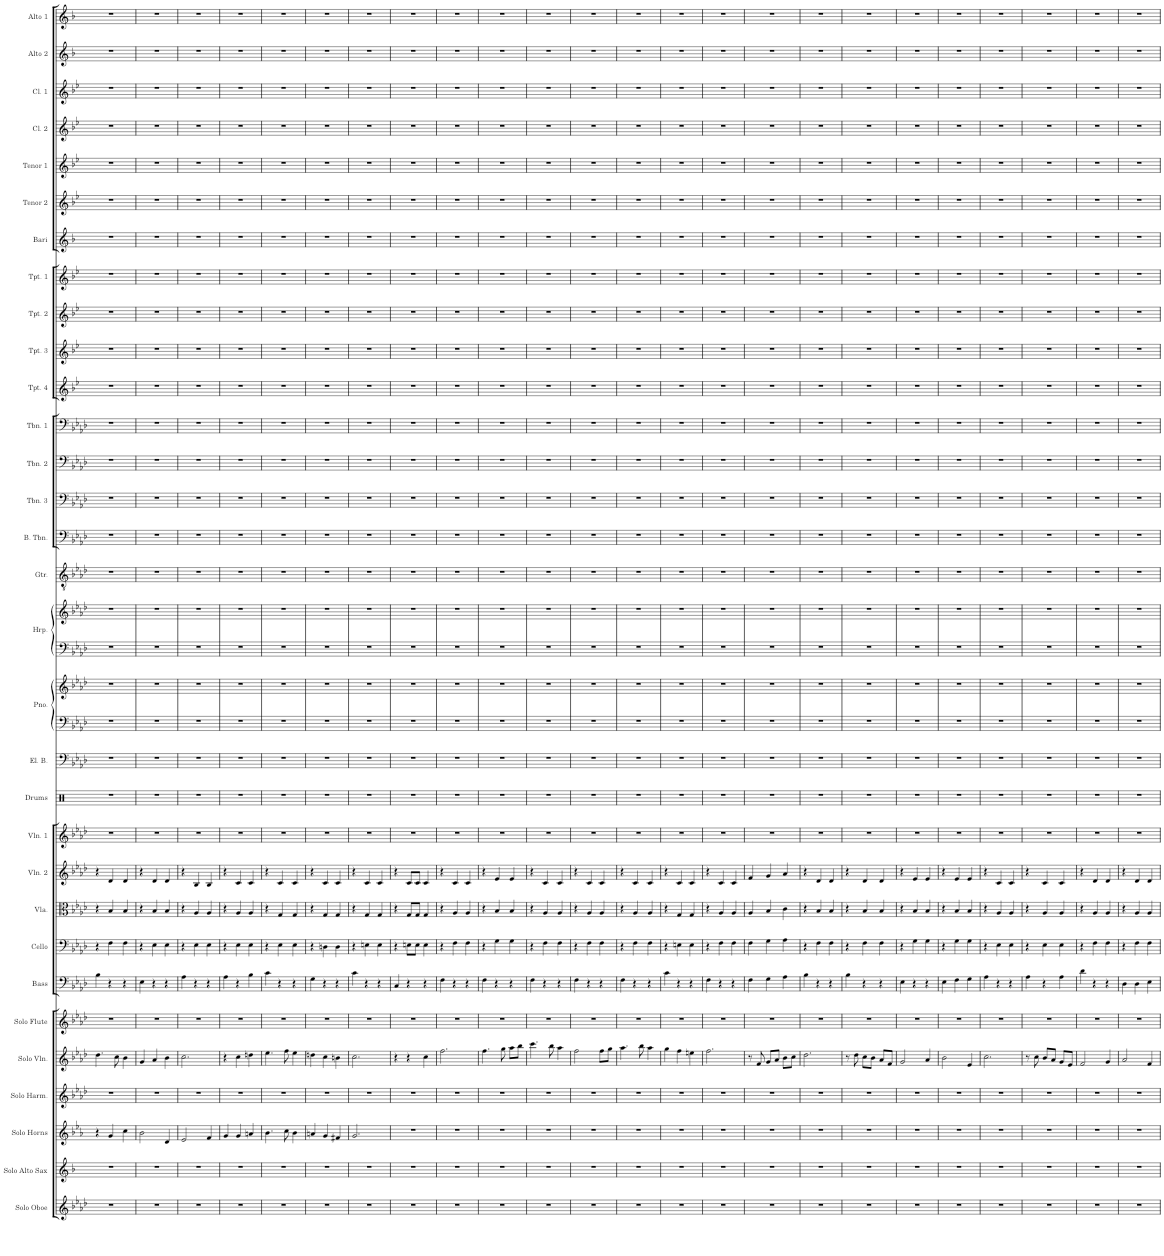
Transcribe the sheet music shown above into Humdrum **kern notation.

**kern	**kern	**kern	**kern	**kern	**kern	**kern	**kern	**kern	**kern	**kern	**kern	**kern	**kern	**kern	**kern	**kern	**kern	**kern	**kern	**kern	**kern	**kern	**kern	**kern	**kern	**kern	**kern	**kern	**kern	**kern	**kern	**kern
*part31	*part30	*part29	*part28	*part27	*part26	*part25	*part24	*part23	*part22	*part21	*part20	*part19	*part18	*part18	*part17	*part17	*part16	*part15	*part14	*part13	*part12	*part11	*part10	*part9	*part8	*part7	*part6	*part5	*part4	*part3	*part2	*part1
*staff33	*staff32	*staff31	*staff30	*staff29	*staff28	*staff27	*staff26	*staff25	*staff24	*staff23	*staff22	*staff21	*staff20	*staff19	*staff18	*staff17	*staff16	*staff15	*staff14	*staff13	*staff12	*staff11	*staff10	*staff9	*staff8	*staff7	*staff6	*staff5	*staff4	*staff3	*staff2	*staff1
*I"Solo Oboe (Therion)	*I"Solo Alto Saxophone (Alfyn)	*I"Solo F Horns (3) (Olberic)	*I"Solo Harmonica (Tressa)	*I"Solo Violin (Cyrus, Primrose)	*I"Solo Flute (Ophilia), Alto Flute (Therion)	*I"Bass	*I"Cello	*I"Viola	*I"Violin 2	*I"Violin 1	*I"Drums	*I"Electric Bass	*I"Piano (H'aanit)	*	*I"Harp (acc, Primrose)	*	*I"Guitar	*I"Bass Trombone	*I"Trombone 3	*I"Trombone 2	*I"Trombone 1	*I"Trumpet 4	*I"Trumpet 3	*I"Trumpet 2	*I"Trumpet 1	*I"Bari Sax	*I"Tenor Sax 2	*I"Tenor Sax 1	*I"Clarinet 2	*I"Clarinet 1	*I"Alto Sax 2	*I"Alto Sax 1
*I'Solo Oboe	*I'Solo Alto Sax	*I'Solo Horns	*I'Solo Harm.	*I'Solo Vln.	*I'Solo Flute	*I'Bass	*I'Cello	*I'Vla.	*I'Vln. 2	*I'Vln. 1	*I'Drums	*I'El. B.	*I'Pno.	*	*I'Hrp.	*	*I'Gtr.	*I'B. Tbn.	*I'Tbn. 3	*I'Tbn. 2	*I'Tbn. 1	*I'Tpt. 4	*I'Tpt. 3	*I'Tpt. 2	*I'Tpt. 1	*I'Bari	*I'Tenor 2	*I'Tenor 1	*I'Cl. 2	*I'Cl. 1	*I'Alto 2	*I'Alto 1
!!LO:PB:g=z
*clefG2	*clefG2	*clefG2	*clefG2	*clefG2	*clefG2	*clefF4	*clefF4	*clefC3	*clefG2	*clefG2	*clefX	*clefF4	*clefF4	*clefG2	*clefF4	*clefG2	*clefGv2	*clefF4	*clefF4	*clefF4	*clefF4	*clefG2	*clefG2	*clefG2	*clefG2	*clefG2	*clefG2	*clefG2	*clefG2	*clefG2	*clefG2	*clefG2
*	*Trd5c9	*Trd4c7	*	*	*	*Trd7c12	*	*	*	*	*	*Trd7c12	*	*	*	*	*	*	*	*	*	*Trd1c2	*Trd1c2	*Trd1c2	*Trd1c2	*Trd12c21	*Trd8c14	*Trd8c14	*Trd1c2	*Trd1c2	*Trd5c9	*Trd5c9
*k[b-e-a-d-]	*k[b-]	*k[b-e-a-]	*k[b-e-a-d-]	*k[b-e-a-d-]	*k[b-e-a-d-]	*k[b-e-a-d-]	*k[b-e-a-d-]	*k[b-e-a-d-]	*k[b-e-a-d-]	*k[b-e-a-d-]	*k[]	*k[b-e-a-d-]	*k[b-e-a-d-]	*k[b-e-a-d-]	*k[b-e-a-d-]	*k[b-e-a-d-]	*k[b-e-a-d-]	*k[b-e-a-d-]	*k[b-e-a-d-]	*k[b-e-a-d-]	*k[b-e-a-d-]	*k[b-e-]	*k[b-e-]	*k[b-e-]	*k[b-e-]	*k[b-]	*k[b-e-]	*k[b-e-]	*k[b-e-]	*k[b-e-]	*k[b-]	*k[b-]
*M3/4	*M3/4	*M3/4	*M3/4	*M3/4	*M3/4	*M3/4	*M3/4	*M3/4	*M3/4	*M3/4	*M3/4	*M3/4	*M3/4	*M3/4	*M3/4	*M3/4	*M3/4	*M3/4	*M3/4	*M3/4	*M3/4	*M3/4	*M3/4	*M3/4	*M3/4	*M3/4	*M3/4	*M3/4	*M3/4	*M3/4	*M3/4	*M3/4
=84	=84	=84	=84	=84	=84	=84	=84	=84	=84	=84	=84	=84	=84	=84	=84	=84	=84	=84	=84	=84	=84	=84	=84	=84	=84	=84	=84	=84	=84	=84	=84	=84
2.r	2.r	4r	2.r	4.dd-\	2.r	4B-\	4r	4r	4r	2.r	2.r	2.r	2.r	2.r	2.r	2.r	2.r	2.r	2.r	2.r	2.r	2.r	2.r	2.r	2.r	2.r	2.r	2.r	2.r	2.r	2.r	2.r
.	.	4g/	.	.	.	4r	4F\	4B-/	4d-/	.	.	.	.	.	.	.	.	.	.	.	.	.	.	.	.	.	.	.	.	.	.	.
.	.	.	.	8cc\	.	.	.	.	.	.	.	.	.	.	.	.	.	.	.	.	.	.	.	.	.	.	.	.	.	.	.	.
.	.	4cc\	.	4b-\	.	4r	4F\	4B-/	4d-/	.	.	.	.	.	.	.	.	.	.	.	.	.	.	.	.	.	.	.	.	.	.	.
=85	=85	=85	=85	=85	=85	=85	=85	=85	=85	=85	=85	=85	=85	=85	=85	=85	=85	=85	=85	=85	=85	=85	=85	=85	=85	=85	=85	=85	=85	=85	=85	=85
2.r	2.r	2b-\	2.r	4g/	2.r	4E-\	4r	4r	4r	2.r	2.r	2.r	2.r	2.r	2.r	2.r	2.r	2.r	2.r	2.r	2.r	2.r	2.r	2.r	2.r	2.r	2.r	2.r	2.r	2.r	2.r	2.r
.	.	.	.	4a-/	.	4r	4E-\	4B-/	4d-/	.	.	.	.	.	.	.	.	.	.	.	.	.	.	.	.	.	.	.	.	.	.	.
.	.	4d/	.	4b-\	.	4r	4E-\	4B-/	4d-/	.	.	.	.	.	.	.	.	.	.	.	.	.	.	.	.	.	.	.	.	.	.	.
=86	=86	=86	=86	=86	=86	=86	=86	=86	=86	=86	=86	=86	=86	=86	=86	=86	=86	=86	=86	=86	=86	=86	=86	=86	=86	=86	=86	=86	=86	=86	=86	=86
2.r	2.r	2e-/	2.r	2.cc\	2.r	4A-\	4r	4r	4r	2.r	2.r	2.r	2.r	2.r	2.r	2.r	2.r	2.r	2.r	2.r	2.r	2.r	2.r	2.r	2.r	2.r	2.r	2.r	2.r	2.r	2.r	2.r
.	.	.	.	.	.	4r	4E-\	4A-/	4B-/	.	.	.	.	.	.	.	.	.	.	.	.	.	.	.	.	.	.	.	.	.	.	.
.	.	4f/	.	.	.	4r	4E-\	4A-/	4B-/	.	.	.	.	.	.	.	.	.	.	.	.	.	.	.	.	.	.	.	.	.	.	.
=87	=87	=87	=87	=87	=87	=87	=87	=87	=87	=87	=87	=87	=87	=87	=87	=87	=87	=87	=87	=87	=87	=87	=87	=87	=87	=87	=87	=87	=87	=87	=87	=87
2.r	2.r	4g/	2.r	4r	2.r	4A-\	4r	4r	4r	2.r	2.r	2.r	2.r	2.r	2.r	2.r	2.r	2.r	2.r	2.r	2.r	2.r	2.r	2.r	2.r	2.r	2.r	2.r	2.r	2.r	2.r	2.r
.	.	4g/	.	4cc\	.	4r	4E-\	4A-/	4c/	.	.	.	.	.	.	.	.	.	.	.	.	.	.	.	.	.	.	.	.	.	.	.
.	.	4an/	.	4ddn\	.	4B-\	4E-\	4A-/	4c/	.	.	.	.	.	.	.	.	.	.	.	.	.	.	.	.	.	.	.	.	.	.	.
=88	=88	=88	=88	=88	=88	=88	=88	=88	=88	=88	=88	=88	=88	=88	=88	=88	=88	=88	=88	=88	=88	=88	=88	=88	=88	=88	=88	=88	=88	=88	=88	=88
2.r	2.r	4.b-\	2.r	4.ee-\	2.r	4c\	4r	4r	4r	2.r	2.r	2.r	2.r	2.r	2.r	2.r	2.r	2.r	2.r	2.r	2.r	2.r	2.r	2.r	2.r	2.r	2.r	2.r	2.r	2.r	2.r	2.r
.	.	.	.	.	.	4r	4E-\	4G/	4c/	.	.	.	.	.	.	.	.	.	.	.	.	.	.	.	.	.	.	.	.	.	.	.
.	.	8cc\	.	8ff\	.	.	.	.	.	.	.	.	.	.	.	.	.	.	.	.	.	.	.	.	.	.	.	.	.	.	.	.
.	.	4b-\	.	4ee-\	.	4r	4E-\	4G/	4c/	.	.	.	.	.	.	.	.	.	.	.	.	.	.	.	.	.	.	.	.	.	.	.
=89	=89	=89	=89	=89	=89	=89	=89	=89	=89	=89	=89	=89	=89	=89	=89	=89	=89	=89	=89	=89	=89	=89	=89	=89	=89	=89	=89	=89	=89	=89	=89	=89
2.r	2.r	4an/	2.r	4ddn\	2.r	4G\	4r	4r	4r	2.r	2.r	2.r	2.r	2.r	2.r	2.r	2.r	2.r	2.r	2.r	2.r	2.r	2.r	2.r	2.r	2.r	2.r	2.r	2.r	2.r	2.r	2.r
.	.	4g/	.	4cc\	.	4r	4Dn\	4G/	4c/	.	.	.	.	.	.	.	.	.	.	.	.	.	.	.	.	.	.	.	.	.	.	.
.	.	4f#X/	.	4bn\	.	4r	4D\	4G/	4c/	.	.	.	.	.	.	.	.	.	.	.	.	.	.	.	.	.	.	.	.	.	.	.
=90	=90	=90	=90	=90	=90	=90	=90	=90	=90	=90	=90	=90	=90	=90	=90	=90	=90	=90	=90	=90	=90	=90	=90	=90	=90	=90	=90	=90	=90	=90	=90	=90
2.r	2.r	2.g/	2.r	2.cc\	2.r	4c\	4r	4r	4r	2.r	2.r	2.r	2.r	2.r	2.r	2.r	2.r	2.r	2.r	2.r	2.r	2.r	2.r	2.r	2.r	2.r	2.r	2.r	2.r	2.r	2.r	2.r
.	.	.	.	.	.	4r	4En\	4G/	4c/	.	.	.	.	.	.	.	.	.	.	.	.	.	.	.	.	.	.	.	.	.	.	.
.	.	.	.	.	.	4r	4E\	4G/	4c/	.	.	.	.	.	.	.	.	.	.	.	.	.	.	.	.	.	.	.	.	.	.	.
=91	=91	=91	=91	=91	=91	=91	=91	=91	=91	=91	=91	=91	=91	=91	=91	=91	=91	=91	=91	=91	=91	=91	=91	=91	=91	=91	=91	=91	=91	=91	=91	=91
2.r	2.r	2.r	2.r	4r	2.r	4C/	4r	4r	4r	2.r	2.r	2.r	2.r	2.r	2.r	2.r	2.r	2.r	2.r	2.r	2.r	2.r	2.r	2.r	2.r	2.r	2.r	2.r	2.r	2.r	2.r	2.r
.	.	.	.	4r	.	4r	8En\L	8G/L	8c/L	.	.	.	.	.	.	.	.	.	.	.	.	.	.	.	.	.	.	.	.	.	.	.
.	.	.	.	.	.	.	8E\J	8G/J	8c/J	.	.	.	.	.	.	.	.	.	.	.	.	.	.	.	.	.	.	.	.	.	.	.
.	.	.	.	4cc\	.	4r	4E\	4G/	4c/	.	.	.	.	.	.	.	.	.	.	.	.	.	.	.	.	.	.	.	.	.	.	.
=92	=92	=92	=92	=92	=92	=92	=92	=92	=92	=92	=92	=92	=92	=92	=92	=92	=92	=92	=92	=92	=92	=92	=92	=92	=92	=92	=92	=92	=92	=92	=92	=92
2.r	2.r	2.r	2.r	2.ff\	2.r	4F\	4r	4r	4r	2.r	2.r	2.r	2.r	2.r	2.r	2.r	2.r	2.r	2.r	2.r	2.r	2.r	2.r	2.r	2.r	2.r	2.r	2.r	2.r	2.r	2.r	2.r
.	.	.	.	.	.	4r	4F\	4A-/	4c/	.	.	.	.	.	.	.	.	.	.	.	.	.	.	.	.	.	.	.	.	.	.	.
.	.	.	.	.	.	4r	4F\	4A-/	4c/	.	.	.	.	.	.	.	.	.	.	.	.	.	.	.	.	.	.	.	.	.	.	.
=93	=93	=93	=93	=93	=93	=93	=93	=93	=93	=93	=93	=93	=93	=93	=93	=93	=93	=93	=93	=93	=93	=93	=93	=93	=93	=93	=93	=93	=93	=93	=93	=93
2.r	2.r	2.r	2.r	4.ff\	2.r	4F\	4r	4r	4r	2.r	2.r	2.r	2.r	2.r	2.r	2.r	2.r	2.r	2.r	2.r	2.r	2.r	2.r	2.r	2.r	2.r	2.r	2.r	2.r	2.r	2.r	2.r
.	.	.	.	.	.	4r	4G\	4B-/	4e-/	.	.	.	.	.	.	.	.	.	.	.	.	.	.	.	.	.	.	.	.	.	.	.
.	.	.	.	8gg\	.	.	.	.	.	.	.	.	.	.	.	.	.	.	.	.	.	.	.	.	.	.	.	.	.	.	.	.
.	.	.	.	8aa-\L	.	4r	4G\	4B-/	4e-/	.	.	.	.	.	.	.	.	.	.	.	.	.	.	.	.	.	.	.	.	.	.	.
.	.	.	.	8bb-\J	.	.	.	.	.	.	.	.	.	.	.	.	.	.	.	.	.	.	.	.	.	.	.	.	.	.	.	.
=94	=94	=94	=94	=94	=94	=94	=94	=94	=94	=94	=94	=94	=94	=94	=94	=94	=94	=94	=94	=94	=94	=94	=94	=94	=94	=94	=94	=94	=94	=94	=94	=94
2.r	2.r	2.r	2.r	4.ccc\	2.r	4F\	4r	4r	4r	2.r	2.r	2.r	2.r	2.r	2.r	2.r	2.r	2.r	2.r	2.r	2.r	2.r	2.r	2.r	2.r	2.r	2.r	2.r	2.r	2.r	2.r	2.r
.	.	.	.	.	.	4r	4F\	4A-/	4c/	.	.	.	.	.	.	.	.	.	.	.	.	.	.	.	.	.	.	.	.	.	.	.
.	.	.	.	8bb-\	.	.	.	.	.	.	.	.	.	.	.	.	.	.	.	.	.	.	.	.	.	.	.	.	.	.	.	.
.	.	.	.	4aa-\	.	4r	4F\	4A-/	4c/	.	.	.	.	.	.	.	.	.	.	.	.	.	.	.	.	.	.	.	.	.	.	.
=95	=95	=95	=95	=95	=95	=95	=95	=95	=95	=95	=95	=95	=95	=95	=95	=95	=95	=95	=95	=95	=95	=95	=95	=95	=95	=95	=95	=95	=95	=95	=95	=95
2.r	2.r	2.r	2.r	2ff\	2.r	4F\	4r	4r	4r	2.r	2.r	2.r	2.r	2.r	2.r	2.r	2.r	2.r	2.r	2.r	2.r	2.r	2.r	2.r	2.r	2.r	2.r	2.r	2.r	2.r	2.r	2.r
.	.	.	.	.	.	4r	4F\	4A-/	4c/	.	.	.	.	.	.	.	.	.	.	.	.	.	.	.	.	.	.	.	.	.	.	.
.	.	.	.	8ff\L	.	4r	4F\	4A-/	4c/	.	.	.	.	.	.	.	.	.	.	.	.	.	.	.	.	.	.	.	.	.	.	.
.	.	.	.	8gg\J	.	.	.	.	.	.	.	.	.	.	.	.	.	.	.	.	.	.	.	.	.	.	.	.	.	.	.	.
=96	=96	=96	=96	=96	=96	=96	=96	=96	=96	=96	=96	=96	=96	=96	=96	=96	=96	=96	=96	=96	=96	=96	=96	=96	=96	=96	=96	=96	=96	=96	=96	=96
2.r	2.r	2.r	2.r	4.aa-\	2.r	4F\	4r	4r	4r	2.r	2.r	2.r	2.r	2.r	2.r	2.r	2.r	2.r	2.r	2.r	2.r	2.r	2.r	2.r	2.r	2.r	2.r	2.r	2.r	2.r	2.r	2.r
.	.	.	.	.	.	4r	4F\	4A-/	4c/	.	.	.	.	.	.	.	.	.	.	.	.	.	.	.	.	.	.	.	.	.	.	.
.	.	.	.	8bb-\	.	.	.	.	.	.	.	.	.	.	.	.	.	.	.	.	.	.	.	.	.	.	.	.	.	.	.	.
.	.	.	.	4aa-\	.	4r	4F\	4A-/	4c/	.	.	.	.	.	.	.	.	.	.	.	.	.	.	.	.	.	.	.	.	.	.	.
=97	=97	=97	=97	=97	=97	=97	=97	=97	=97	=97	=97	=97	=97	=97	=97	=97	=97	=97	=97	=97	=97	=97	=97	=97	=97	=97	=97	=97	=97	=97	=97	=97
2.r	2.r	2.r	2.r	4gg\	2.r	4c\	4r	4r	4r	2.r	2.r	2.r	2.r	2.r	2.r	2.r	2.r	2.r	2.r	2.r	2.r	2.r	2.r	2.r	2.r	2.r	2.r	2.r	2.r	2.r	2.r	2.r
.	.	.	.	4ff\	.	4r	4En\	4G/	4c/	.	.	.	.	.	.	.	.	.	.	.	.	.	.	.	.	.	.	.	.	.	.	.
.	.	.	.	4een\	.	4r	4E\	4G/	4c/	.	.	.	.	.	.	.	.	.	.	.	.	.	.	.	.	.	.	.	.	.	.	.
=98	=98	=98	=98	=98	=98	=98	=98	=98	=98	=98	=98	=98	=98	=98	=98	=98	=98	=98	=98	=98	=98	=98	=98	=98	=98	=98	=98	=98	=98	=98	=98	=98
2.r	2.r	2.r	2.r	2.ff\	2.r	4F\	4r	4r	4r	2.r	2.r	2.r	2.r	2.r	2.r	2.r	2.r	2.r	2.r	2.r	2.r	2.r	2.r	2.r	2.r	2.r	2.r	2.r	2.r	2.r	2.r	2.r
.	.	.	.	.	.	4r	4F\	4A-/	4c/	.	.	.	.	.	.	.	.	.	.	.	.	.	.	.	.	.	.	.	.	.	.	.
.	.	.	.	.	.	4r	4F\	4A-/	4c/	.	.	.	.	.	.	.	.	.	.	.	.	.	.	.	.	.	.	.	.	.	.	.
=99	=99	=99	=99	=99	=99	=99	=99	=99	=99	=99	=99	=99	=99	=99	=99	=99	=99	=99	=99	=99	=99	=99	=99	=99	=99	=99	=99	=99	=99	=99	=99	=99
2.r	2.r	2.r	2.r	8r	2.r	4F\	4F\	4A-/	4f/	2.r	2.r	2.r	2.r	2.r	2.r	2.r	2.r	2.r	2.r	2.r	2.r	2.r	2.r	2.r	2.r	2.r	2.r	2.r	2.r	2.r	2.r	2.r
.	.	.	.	8f/	.	.	.	.	.	.	.	.	.	.	.	.	.	.	.	.	.	.	.	.	.	.	.	.	.	.	.	.
.	.	.	.	8g/L	.	4G\	4G\	4B-/	4g/	.	.	.	.	.	.	.	.	.	.	.	.	.	.	.	.	.	.	.	.	.	.	.
.	.	.	.	8a-/J	.	.	.	.	.	.	.	.	.	.	.	.	.	.	.	.	.	.	.	.	.	.	.	.	.	.	.	.
.	.	.	.	8b-\L	.	4A-\	4A-\	4c\	4a-/	.	.	.	.	.	.	.	.	.	.	.	.	.	.	.	.	.	.	.	.	.	.	.
.	.	.	.	8cc\J	.	.	.	.	.	.	.	.	.	.	.	.	.	.	.	.	.	.	.	.	.	.	.	.	.	.	.	.
=100	=100	=100	=100	=100	=100	=100	=100	=100	=100	=100	=100	=100	=100	=100	=100	=100	=100	=100	=100	=100	=100	=100	=100	=100	=100	=100	=100	=100	=100	=100	=100	=100
2.r	2.r	2.r	2.r	2.dd-\	2.r	4B-\	4r	4r	4r	2.r	2.r	2.r	2.r	2.r	2.r	2.r	2.r	2.r	2.r	2.r	2.r	2.r	2.r	2.r	2.r	2.r	2.r	2.r	2.r	2.r	2.r	2.r
.	.	.	.	.	.	4r	4F\	4B-/	4d-/	.	.	.	.	.	.	.	.	.	.	.	.	.	.	.	.	.	.	.	.	.	.	.
.	.	.	.	.	.	4r	4F\	4B-/	4d-/	.	.	.	.	.	.	.	.	.	.	.	.	.	.	.	.	.	.	.	.	.	.	.
=101	=101	=101	=101	=101	=101	=101	=101	=101	=101	=101	=101	=101	=101	=101	=101	=101	=101	=101	=101	=101	=101	=101	=101	=101	=101	=101	=101	=101	=101	=101	=101	=101
2.r	2.r	2.r	2.r	8r	2.r	4B-\	4r	4r	4r	2.r	2.r	2.r	2.r	2.r	2.r	2.r	2.r	2.r	2.r	2.r	2.r	2.r	2.r	2.r	2.r	2.r	2.r	2.r	2.r	2.r	2.r	2.r
.	.	.	.	8dd-\	.	.	.	.	.	.	.	.	.	.	.	.	.	.	.	.	.	.	.	.	.	.	.	.	.	.	.	.
.	.	.	.	8cc\L	.	4r	4F\	4B-/	4d-/	.	.	.	.	.	.	.	.	.	.	.	.	.	.	.	.	.	.	.	.	.	.	.
.	.	.	.	8b-\J	.	.	.	.	.	.	.	.	.	.	.	.	.	.	.	.	.	.	.	.	.	.	.	.	.	.	.	.
.	.	.	.	8a-/L	.	4r	4F\	4B-/	4d-/	.	.	.	.	.	.	.	.	.	.	.	.	.	.	.	.	.	.	.	.	.	.	.
.	.	.	.	8f/J	.	.	.	.	.	.	.	.	.	.	.	.	.	.	.	.	.	.	.	.	.	.	.	.	.	.	.	.
=102	=102	=102	=102	=102	=102	=102	=102	=102	=102	=102	=102	=102	=102	=102	=102	=102	=102	=102	=102	=102	=102	=102	=102	=102	=102	=102	=102	=102	=102	=102	=102	=102
2.r	2.r	2.r	2.r	2g/	2.r	4E-\	4r	4r	4r	2.r	2.r	2.r	2.r	2.r	2.r	2.r	2.r	2.r	2.r	2.r	2.r	2.r	2.r	2.r	2.r	2.r	2.r	2.r	2.r	2.r	2.r	2.r
.	.	.	.	.	.	4r	4G\	4B-/	4e-/	.	.	.	.	.	.	.	.	.	.	.	.	.	.	.	.	.	.	.	.	.	.	.
.	.	.	.	4a-/	.	4r	4G\	4B-/	4e-/	.	.	.	.	.	.	.	.	.	.	.	.	.	.	.	.	.	.	.	.	.	.	.
=103	=103	=103	=103	=103	=103	=103	=103	=103	=103	=103	=103	=103	=103	=103	=103	=103	=103	=103	=103	=103	=103	=103	=103	=103	=103	=103	=103	=103	=103	=103	=103	=103
2.r	2.r	2.r	2.r	2b-\	2.r	4E-\	4r	4r	4r	2.r	2.r	2.r	2.r	2.r	2.r	2.r	2.r	2.r	2.r	2.r	2.r	2.r	2.r	2.r	2.r	2.r	2.r	2.r	2.r	2.r	2.r	2.r
.	.	.	.	.	.	4F\	4G\	4B-/	4e-/	.	.	.	.	.	.	.	.	.	.	.	.	.	.	.	.	.	.	.	.	.	.	.
.	.	.	.	4e-/	.	4G\	4G\	4B-/	4e-/	.	.	.	.	.	.	.	.	.	.	.	.	.	.	.	.	.	.	.	.	.	.	.
=104	=104	=104	=104	=104	=104	=104	=104	=104	=104	=104	=104	=104	=104	=104	=104	=104	=104	=104	=104	=104	=104	=104	=104	=104	=104	=104	=104	=104	=104	=104	=104	=104
2.r	2.r	2.r	2.r	2.cc\	2.r	4A-\	4r	4r	4r	2.r	2.r	2.r	2.r	2.r	2.r	2.r	2.r	2.r	2.r	2.r	2.r	2.r	2.r	2.r	2.r	2.r	2.r	2.r	2.r	2.r	2.r	2.r
.	.	.	.	.	.	4r	4E-\	4A-/	4c/	.	.	.	.	.	.	.	.	.	.	.	.	.	.	.	.	.	.	.	.	.	.	.
.	.	.	.	.	.	4r	4E-\	4A-/	4c/	.	.	.	.	.	.	.	.	.	.	.	.	.	.	.	.	.	.	.	.	.	.	.
=105	=105	=105	=105	=105	=105	=105	=105	=105	=105	=105	=105	=105	=105	=105	=105	=105	=105	=105	=105	=105	=105	=105	=105	=105	=105	=105	=105	=105	=105	=105	=105	=105
2.r	2.r	2.r	2.r	8r	2.r	4A-\	4r	4r	4r	2.r	2.r	2.r	2.r	2.r	2.r	2.r	2.r	2.r	2.r	2.r	2.r	2.r	2.r	2.r	2.r	2.r	2.r	2.r	2.r	2.r	2.r	2.r
.	.	.	.	8cc\	.	.	.	.	.	.	.	.	.	.	.	.	.	.	.	.	.	.	.	.	.	.	.	.	.	.	.	.
.	.	.	.	8b-/L	.	4r	4E-\	4A-/	4c/	.	.	.	.	.	.	.	.	.	.	.	.	.	.	.	.	.	.	.	.	.	.	.
.	.	.	.	8a-/J	.	.	.	.	.	.	.	.	.	.	.	.	.	.	.	.	.	.	.	.	.	.	.	.	.	.	.	.
.	.	.	.	8g/L	.	4A-\	4E-\	4A-/	4c/	.	.	.	.	.	.	.	.	.	.	.	.	.	.	.	.	.	.	.	.	.	.	.
.	.	.	.	8e-/J	.	.	.	.	.	.	.	.	.	.	.	.	.	.	.	.	.	.	.	.	.	.	.	.	.	.	.	.
=106	=106	=106	=106	=106	=106	=106	=106	=106	=106	=106	=106	=106	=106	=106	=106	=106	=106	=106	=106	=106	=106	=106	=106	=106	=106	=106	=106	=106	=106	=106	=106	=106
2.r	2.r	2.r	2.r	2f/	2.r	4d-\	4r	4r	4r	2.r	2.r	2.r	2.r	2.r	2.r	2.r	2.r	2.r	2.r	2.r	2.r	2.r	2.r	2.r	2.r	2.r	2.r	2.r	2.r	2.r	2.r	2.r
.	.	.	.	.	.	4r	4F\	4A-/	4d-/	.	.	.	.	.	.	.	.	.	.	.	.	.	.	.	.	.	.	.	.	.	.	.
.	.	.	.	4g/	.	4r	4F\	4A-/	4d-/	.	.	.	.	.	.	.	.	.	.	.	.	.	.	.	.	.	.	.	.	.	.	.
=107	=107	=107	=107	=107	=107	=107	=107	=107	=107	=107	=107	=107	=107	=107	=107	=107	=107	=107	=107	=107	=107	=107	=107	=107	=107	=107	=107	=107	=107	=107	=107	=107
2.r	2.r	2.r	2.r	2a-/	2.r	4D-\	4r	4r	4r	2.r	2.r	2.r	2.r	2.r	2.r	2.r	2.r	2.r	2.r	2.r	2.r	2.r	2.r	2.r	2.r	2.r	2.r	2.r	2.r	2.r	2.r	2.r
.	.	.	.	.	.	4D-\	4F\	4A-/	4d-/	.	.	.	.	.	.	.	.	.	.	.	.	.	.	.	.	.	.	.	.	.	.	.
.	.	.	.	4f/	.	4E-\	4F\	4A-/	4d-/	.	.	.	.	.	.	.	.	.	.	.	.	.	.	.	.	.	.	.	.	.	.	.
=	=	=	=	=	=	=	=	=	=	=	=	=	=	=	=	=	=	=	=	=	=	=	=	=	=	=	=	=	=	=	=	=
*-	*-	*-	*-	*-	*-	*-	*-	*-	*-	*-	*-	*-	*-	*-	*-	*-	*-	*-	*-	*-	*-	*-	*-	*-	*-	*-	*-	*-	*-	*-	*-	*-
